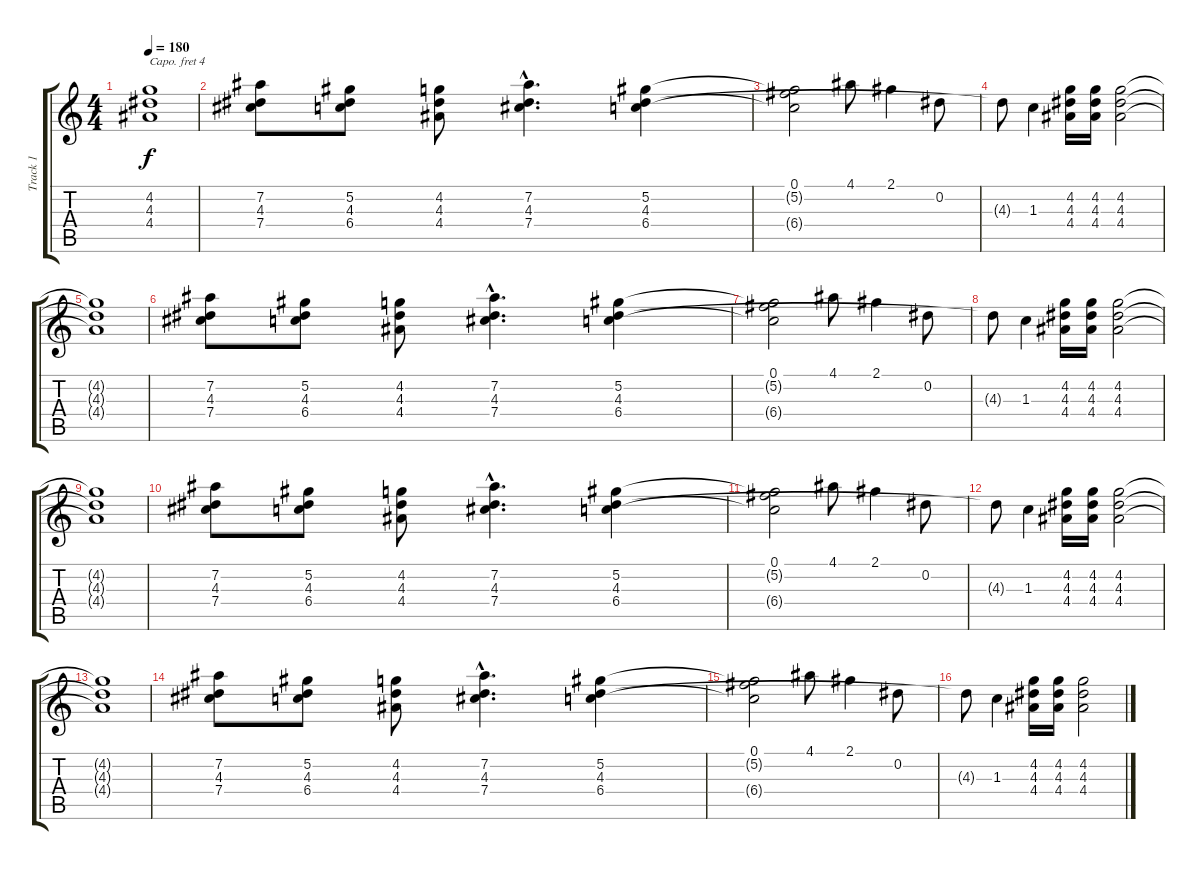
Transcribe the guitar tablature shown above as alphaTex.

\track ("Track 1" "Track 1") {instrument overdrivenguitar}
\staff {score tabs}
\capo 4
\tuning (D4 B3 G3 D3 G2 D2) {hide}
\ts (4 4)
\tempo 180
\clef g2
\ks c
(4.2{t} 4.3{t} 4.4{t}).1{dy f} |
(7.2 4.3 7.4).8 (5.2 4.3 6.4).8 (4.2 4.3 4.4).8 (7.2{hac} 4.3{hac} 7.4{hac}).4{d} (5.2 4.3 6.4).4 |
(0.1 5.2{t} 6.4{t}).2 4.1.8 2.1.4 0.2.8 |
4.3{t}.8 1.3.4 (4.2 4.3 4.4).16 (4.2 4.3 4.4).16 (4.2 4.3 4.4).2 |
(4.2{t} 4.3{t} 4.4{t}).1 |
(7.2 4.3 7.4).8 (5.2 4.3 6.4).8 (4.2 4.3 4.4).8 (7.2{hac} 4.3{hac} 7.4{hac}).4{d} (5.2 4.3 6.4).4 |
(0.1 5.2{t} 6.4{t}).2 4.1.8 2.1.4 0.2.8 |
4.3{t}.8 1.3.4 (4.2 4.3 4.4).16 (4.2 4.3 4.4).16 (4.2 4.3 4.4).2 |
(4.2{t} 4.3{t} 4.4{t}).1 |
(7.2 4.3 7.4).8 (5.2 4.3 6.4).8 (4.2 4.3 4.4).8 (7.2{hac} 4.3{hac} 7.4{hac}).4{d} (5.2 4.3 6.4).4 |
(0.1 5.2{t} 6.4{t}).2 4.1.8 2.1.4 0.2.8 |
4.3{t}.8 1.3.4 (4.2 4.3 4.4).16 (4.2 4.3 4.4).16 (4.2 4.3 4.4).2 |
(4.2{t} 4.3{t} 4.4{t}).1 |
(7.2 4.3 7.4).8 (5.2 4.3 6.4).8 (4.2 4.3 4.4).8 (7.2{hac} 4.3{hac} 7.4{hac}).4{d} (5.2 4.3 6.4).4 |
(0.1 5.2{t} 6.4{t}).2 4.1.8 2.1.4 0.2.8 |
4.3{t}.8 1.3.4 (4.2 4.3 4.4).16 (4.2 4.3 4.4).16 (4.2 4.3 4.4).2
